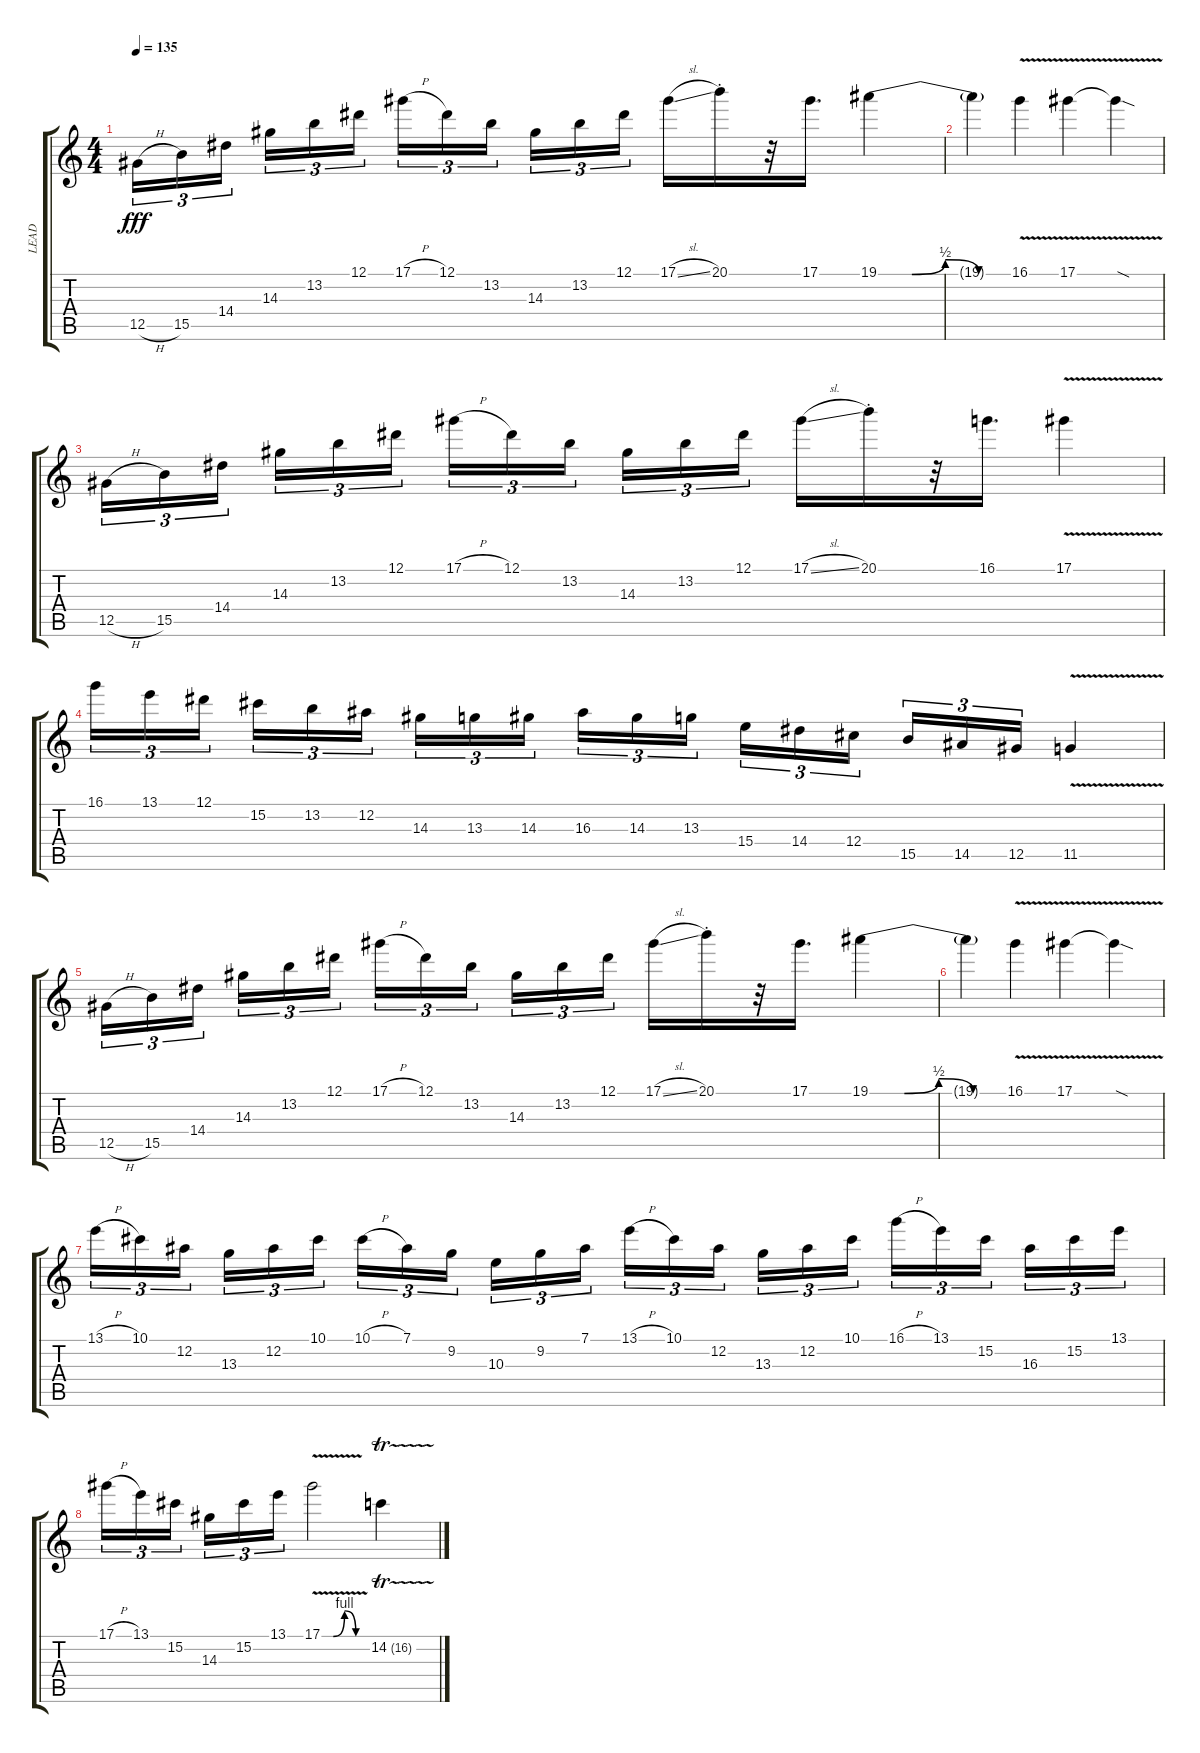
\track ("LEAD" "LEAD") {instrument overdrivenguitar}
\staff {score tabs}
\tuning (Eb4 Bb3 Gb3 Db3 Ab2 Eb2) {hide}
\ts (4 4)
\tempo 135
\clef g2
\ks c
12.5{h}.16{tu (3 2) dy fff} 15.5.16{tu (3 2)} 14.4.16{tu (3 2) beam splitsecondary} 14.3.16{tu (3 2)} 13.2.16{tu (3 2)} 12.1.16{tu (3 2)} 17.1{h}.16{tu (3 2)} 12.1.16{tu (3 2)} 13.2.16{tu (3 2) beam splitsecondary} 14.3.16{tu (3 2)} 13.2.16{tu (3 2)} 12.1.16{tu (3 2)} 17.1{sl}.16 20.1{st}.16 r.32 17.1.16{d} 19.1{be (custom 0 0 15 0 30 2 45 0 60 0)}.4 |
19.1{t}.4 16.1{v}.4 17.1{v}.4 17.1{sod t}.4 |
12.5{h}.16{tu (3 2)} 15.5.16{tu (3 2)} 14.4.16{tu (3 2) beam splitsecondary} 14.3.16{tu (3 2)} 13.2.16{tu (3 2)} 12.1.16{tu (3 2)} 17.1{h}.16{tu (3 2)} 12.1.16{tu (3 2)} 13.2.16{tu (3 2) beam splitsecondary} 14.3.16{tu (3 2)} 13.2.16{tu (3 2)} 12.1.16{tu (3 2)} 17.1{sl}.16 20.1{st}.16 r.32 16.1.16{d} 17.1{v}.4 |
16.1.16{tu (3 2)} 13.1.16{tu (3 2)} 12.1.16{tu (3 2) beam splitsecondary} 15.2.16{tu (3 2)} 13.2.16{tu (3 2)} 12.2.16{tu (3 2)} 14.3.16{tu (3 2)} 13.3.16{tu (3 2)} 14.3.16{tu (3 2) beam splitsecondary} 16.3.16{tu (3 2)} 14.3.16{tu (3 2)} 13.3.16{tu (3 2)} 15.4.16{tu (3 2)} 14.4.16{tu (3 2)} 12.4.16{tu (3 2) beam splitsecondary} 15.5.16{tu (3 2)} 14.5.16{tu (3 2)} 12.5.16{tu (3 2)} 11.5{v}.4 |
12.5{h}.16{tu (3 2)} 15.5.16{tu (3 2)} 14.4.16{tu (3 2) beam splitsecondary} 14.3.16{tu (3 2)} 13.2.16{tu (3 2)} 12.1.16{tu (3 2)} 17.1{h}.16{tu (3 2)} 12.1.16{tu (3 2)} 13.2.16{tu (3 2) beam splitsecondary} 14.3.16{tu (3 2)} 13.2.16{tu (3 2)} 12.1.16{tu (3 2)} 17.1{sl}.16 20.1{st}.16 r.32 17.1.16{d} 19.1{be (custom 0 0 15 0 30 2 45 0 60 0)}.4 |
19.1{t}.4 16.1{v}.4 17.1{v}.4 17.1{sod t}.4 |
13.1{h}.16{tu (3 2)} 10.1.16{tu (3 2)} 12.2.16{tu (3 2) beam splitsecondary} 13.3.16{tu (3 2)} 12.2.16{tu (3 2)} 10.1.16{tu (3 2)} 10.1{h}.16{tu (3 2)} 7.1.16{tu (3 2)} 9.2.16{tu (3 2) beam splitsecondary} 10.3.16{tu (3 2)} 9.2.16{tu (3 2)} 7.1.16{tu (3 2)} 13.1{h}.16{tu (3 2)} 10.1.16{tu (3 2)} 12.2.16{tu (3 2) beam splitsecondary} 13.3.16{tu (3 2)} 12.2.16{tu (3 2)} 10.1.16{tu (3 2)} 16.1{h}.16{tu (3 2)} 13.1.16{tu (3 2)} 15.2.16{tu (3 2) beam splitsecondary} 16.3.16{tu (3 2)} 15.2.16{tu (3 2)} 13.1.16{tu (3 2)} |
17.1{h}.16{tu (3 2)} 13.1.16{tu (3 2)} 15.2.16{tu (3 2) beam splitsecondary} 14.3.16{tu (3 2)} 15.2.16{tu (3 2)} 13.1.16{tu (3 2)} 17.1{be (custom 0 0 15 0 30 4 45 0 60 0) v}.2 14.2{tr (16 32)}.4
